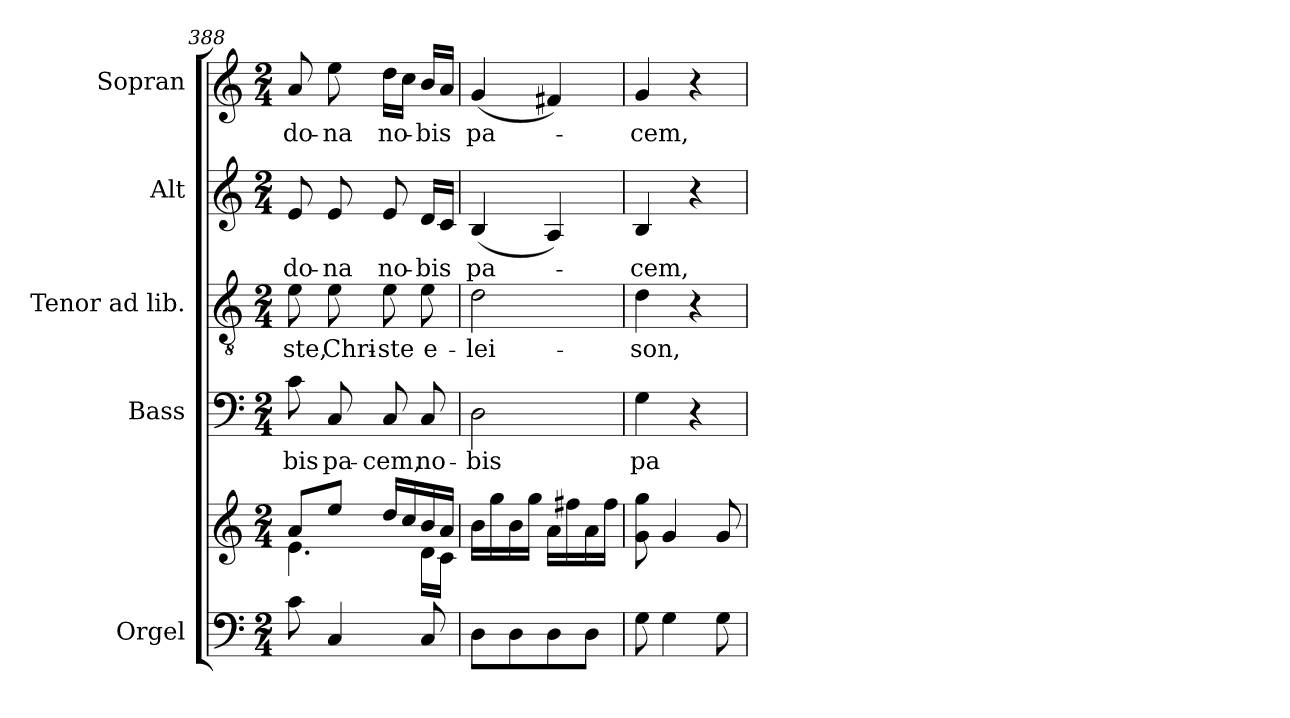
**kern	**kern	**kern	**text	**kern	**text	**kern	**text	**kern	**text
*part5	*part5	*part4	*part4	*part3	*part3	*part2	*part2	*part1	*part1
*staff6	*staff5	*staff4	*staff4	*staff3	*staff3	*staff2	*staff2	*staff1	*staff1
*I"Orgel	*	*I"Bass	*	*I"Tenor ad lib.	*	*I"Alt	*	*I"Sopran	*
*I'Org.	*	*I'B	*	*I'T	*	*I'A	*	*I'S	*
*clefF4	*clefG2	*clefF4	*	*clefGv2	*	*clefG2	*	*clefG2	*
*k[]	*k[]	*k[]	*	*k[]	*	*k[]	*	*k[]	*
*C:	*C:	*C:	*	*C:	*	*C:	*	*C:	*
*M2/4	*M2/4	*M2/4	*	*M2/4	*	*M2/4	*	*M2/4	*
=388	=388	=388	=388	=388	=388	=388	=388	=388	=388
*	*^	*	*	*	*	*	*	*	*
!	!	!	!	!LO:LY:b	!	!LO:LY:b	!	!LO:LY:b	!	!LO:LY:b
8c\	8a/L	4.e\	8c\	-bis	8e\	-ste,	8e/	do-	8a/	do-
!	!	!	!	!LO:LY:b	!	!LO:LY:b	!	!LO:LY:b	!	!LO:LY:b
4C/	8ee/J	.	8C/	pa-	8e\	Chri-	8e/	-na	8ee\	-na
!	!	!	!	!LO:LY:b	!	!LO:LY:b	!	!LO:LY:b	!	!LO:LY:b
.	16dd/LL	.	8C/	-cem,	8e\	-ste	8e/	no-	16dd\LL	no-
.	16cc/	.	.	.	.	.	.	.	16cc\JJ	.
!	!	!	!	!LO:LY:b	!	!LO:LY:b	!	!LO:LY:b	!	!LO:LY:b
8C/	16b/	16d\LL	8C/	no-	8e\	e-	16d/LL	-bis	16b/LL	-bis
.	16a/JJ	16c\JJ	.	.	.	.	16c/JJ	.	16a/JJ	.
=389	=389	=389	=389	=389	=389	=389	=389	=389	=389	=389
!	!	!	!	!LO:LY:b	!	!LO:LY:b	!	!LO:LY:b	!	!LO:LY:b
*	*v	*v	*	*	*	*	*	*	*	*
8D\L	16b\LL	2D\	-bis	2d\	-lei-	(<4B/	pa-	(<4g/	pa-
.	16gg\	.	.	.	.	.	.	.	.
8D\	16b\	.	.	.	.	.	.	.	.
.	16gg\JJ	.	.	.	.	.	.	.	.
8D\	16a\LL	.	.	.	.	4A/)	.	4f#X/)	.
.	16ff#X\	.	.	.	.	.	.	.	.
8D\J	16a\	.	.	.	.	.	.	.	.
.	16ff#\JJ	.	.	.	.	.	.	.	.
=390	=390	=390	=390	=390	=390	=390	=390	=390	=390
!	!	!	!LO:LY:b	!	!LO:LY:b	!	!LO:LY:b	!	!LO:LY:b
8G\	8g\ 8gg\	4G\	pa-	4d\	-son,	4B/	-cem,	4g/	-cem,
4G\	4g/	.	.	.	.	.	.	.	.
.	.	4r	.	4r	.	4r	.	4r	.
8G\	8g/	.	.	.	.	.	.	.	.
=	=	=	=	=	=	=	=	=	=
*-	*-	*-	*-	*-	*-	*-	*-	*-	*-
